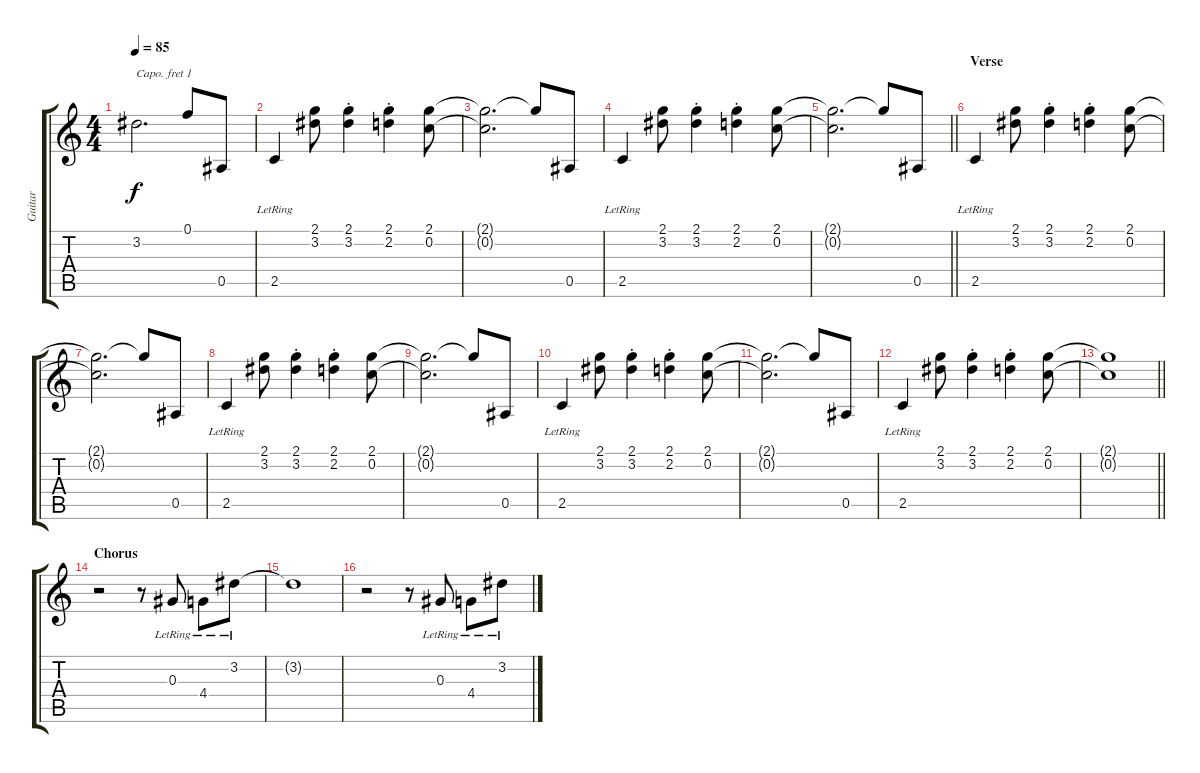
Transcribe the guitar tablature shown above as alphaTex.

\track ("Guitar" "Guitar") {instrument electricguitarclean}
\staff {score tabs}
\capo 1
\tuning (E4 B3 G3 D3 A2 E2) {hide}
\ts (4 4)
\tempo 85
\clef g2
\ks c
3.2{t}.2{d dy f} 0.1.8 0.5.8 |
2.5{lr}.4 (2.1 3.2).8 (2.1{st} 3.2{st}).4 (2.1{st} 2.2{st}).4 (2.1 0.2).8 |
(2.1{t} 0.2{t}).2{d} 2.1{t}.8 0.5.8 |
2.5{lr}.4 (2.1 3.2).8 (2.1{st} 3.2{st}).4 (2.1{st} 2.2{st}).4 (2.1 0.2).8 |
\barLineRight lightlight
(2.1{t} 0.2{t}).2{d} 2.1{t}.8 0.5.8 |
\section ("" "Verse")
2.5{lr}.4 (2.1 3.2).8 (2.1{st} 3.2{st}).4 (2.1{st} 2.2{st}).4 (2.1 0.2).8 |
(2.1{t} 0.2{t}).2{d} 2.1{t}.8 0.5.8 |
2.5{lr}.4 (2.1 3.2).8 (2.1{st} 3.2{st}).4 (2.1{st} 2.2{st}).4 (2.1 0.2).8 |
(2.1{t} 0.2{t}).2{d} 2.1{t}.8 0.5.8 |
2.5{lr}.4 (2.1 3.2).8 (2.1{st} 3.2{st}).4 (2.1{st} 2.2{st}).4 (2.1 0.2).8 |
(2.1{t} 0.2{t}).2{d} 2.1{t}.8 0.5.8 |
2.5{lr}.4 (2.1 3.2).8 (2.1{st} 3.2{st}).4 (2.1{st} 2.2{st}).4 (2.1 0.2).8 |
\barLineRight lightlight
(2.1{t} 0.2{t}).1 |
\section ("" "Chorus")
r.2 r.8 0.3{lr}.8 4.4{lr}.8 3.2{lr}.8 |
3.2{t}.1 |
r.2 r.8 0.3{lr}.8 4.4{lr}.8 3.2{lr}.8
